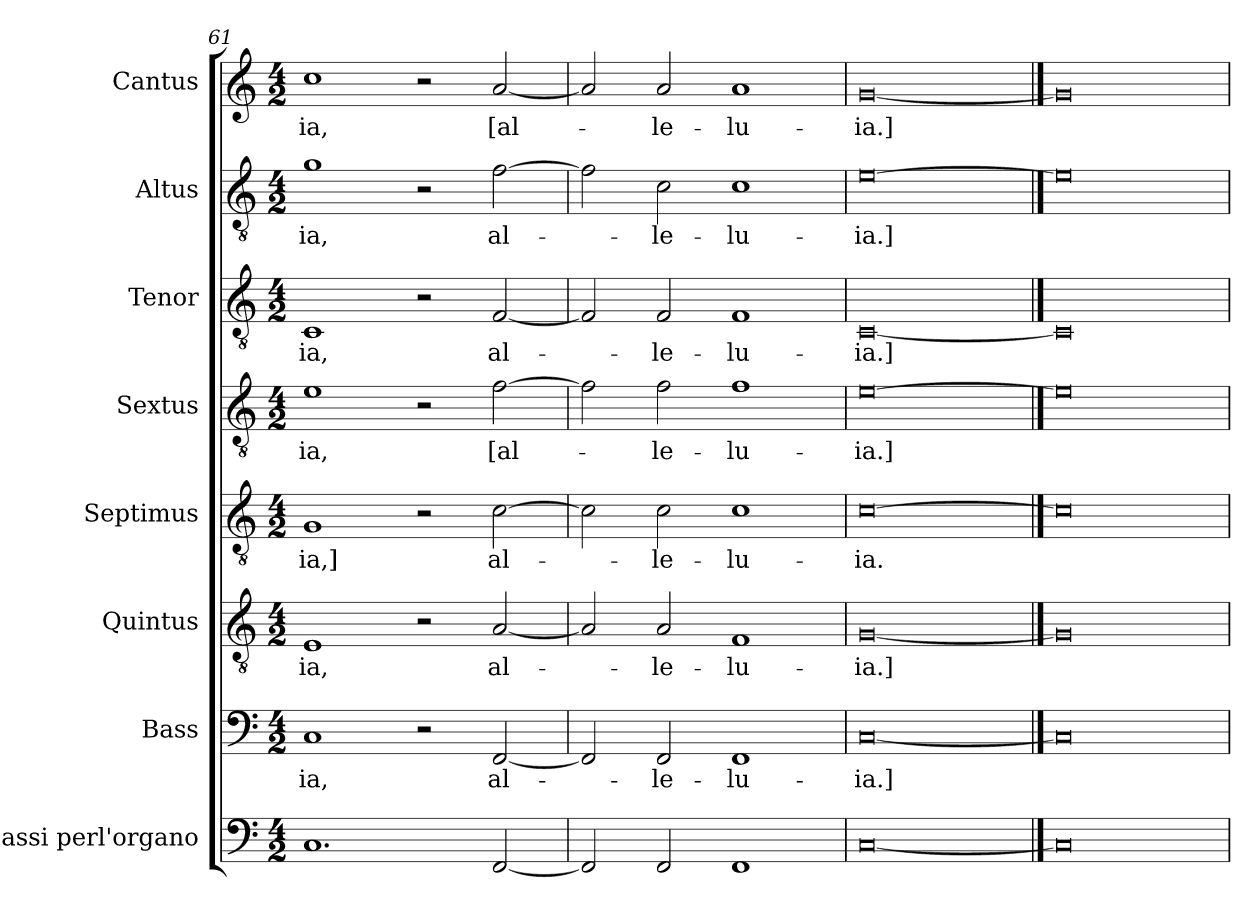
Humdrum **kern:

**kern	**kern	**text	**kern	**text	**kern	**text	**kern	**text	**kern	**text	**kern	**text	**kern	**text
*part8	*part7	*part7	*part6	*part6	*part5	*part5	*part4	*part4	*part3	*part3	*part2	*part2	*part1	*part1
*staff8	*staff7	*staff7	*staff6	*staff6	*staff5	*staff5	*staff4	*staff4	*staff3	*staff3	*staff2	*staff2	*staff1	*staff1
*I"Bassi perl'organo	*I"Bass	*	*I"Quintus	*	*I"Septimus	*	*I"Sextus	*	*I"Tenor	*	*I"Altus	*	*I"Cantus	*
*	*I'B.	*	*	*	*	*	*	*	*I'T.	*	*I'A.	*	*I'C.	*
*clefF4	*clefF4	*	*clefGv2	*	*clefGv2	*	*clefGv2	*	*clefGv2	*	*clefGv2	*	*clefG2	*
*	*	*	*ITrd7c12	*	*ITrd7c12	*	*ITrd7c12	*	*ITrd7c12	*	*ITrd7c12	*	*	*
*k[]	*k[]	*	*k[]	*	*k[]	*	*k[]	*	*k[]	*	*k[]	*	*k[]	*
*C:	*C:	*	*C:	*	*C:	*	*C:	*	*C:	*	*C:	*	*C:	*
*M4/2	*M4/2	*	*M4/2	*	*M4/2	*	*M4/2	*	*M4/2	*	*M4/2	*	*M4/2	*
=61	=61	=61	=61	=61	=61	=61	=61	=61	=61	=61	=61	=61	=61	=61
!	!	!LO:LY:b	!	!LO:LY:b	!	!LO:LY:b	!	!LO:LY:b	!	!LO:LY:b	!	!LO:LY:b	!	!LO:LY:b
1.C	1C	-ia,	1EE	-ia,	1GG	-ia,]	1E	-ia,	1CC	-ia,	1G	-ia,	1cc	-ia,
.	2r	.	2r	.	2r	.	2r	.	2r	.	2r	.	2r	.
!	!	!LO:LY:b	!	!LO:LY:b	!	!LO:LY:b	!	!LO:LY:b	!	!LO:LY:b	!	!LO:LY:b	!	!LO:LY:b
[<2FF/	[<2FF/	al-	[<2AA/	al-	[>2C\	al-	[>2F\	[al-	[<2FF/	al-	[>2F\	al-	[<2a/	[al-
=62	=62	=62	=62	=62	=62	=62	=62	=62	=62	=62	=62	=62	=62	=62
2FF/]	2FF/]	.	2AA/]	.	2C\]	.	2F\]	.	2FF/]	.	2F\]	.	2a/]	.
!	!	!LO:LY:b	!	!LO:LY:b	!	!LO:LY:b	!	!LO:LY:b	!	!LO:LY:b	!	!LO:LY:b	!	!LO:LY:b
2FF/	2FF/	-le-	2AA/	-le-	2C\	-le-	2F\	-le-	2FF/	-le-	2C\	-le-	2a/	-le-
!	!	!LO:LY:b	!	!LO:LY:b	!	!LO:LY:b	!	!LO:LY:b	!	!LO:LY:b	!	!LO:LY:b	!	!LO:LY:b
1FF	1FF	-lu-	1FF	-lu-	1C	-lu-	1F	-lu-	1FF	-lu-	1C	-lu-	1a	-lu-
=63	=63	=63	=63	=63	=63	=63	=63	=63	=63	=63	=63	=63	=63	=63
!	!	!LO:LY:b	!	!LO:LY:b	!	!LO:LY:b	!	!LO:LY:b	!	!LO:LY:b	!	!LO:LY:b	!	!LO:LY:b
[0C	[0C	-ia.]	[0GG	-ia.]	[0C	-ia.	[0E	-ia.]	[0CC	-ia.]	[0E	-ia.]	[0g	-ia.]
==64	==64	==64	==64	==64	==64	==64	==64	==64	==64	==64	==64	==64	==64	==64
0C]	0C]	.	0GG]	.	0C]	.	0E]	.	0CC]	.	0E]	.	0g]	.
=	=	=	=	=	=	=	=	=	=	=	=	=	=	=
*-	*-	*-	*-	*-	*-	*-	*-	*-	*-	*-	*-	*-	*-	*-
